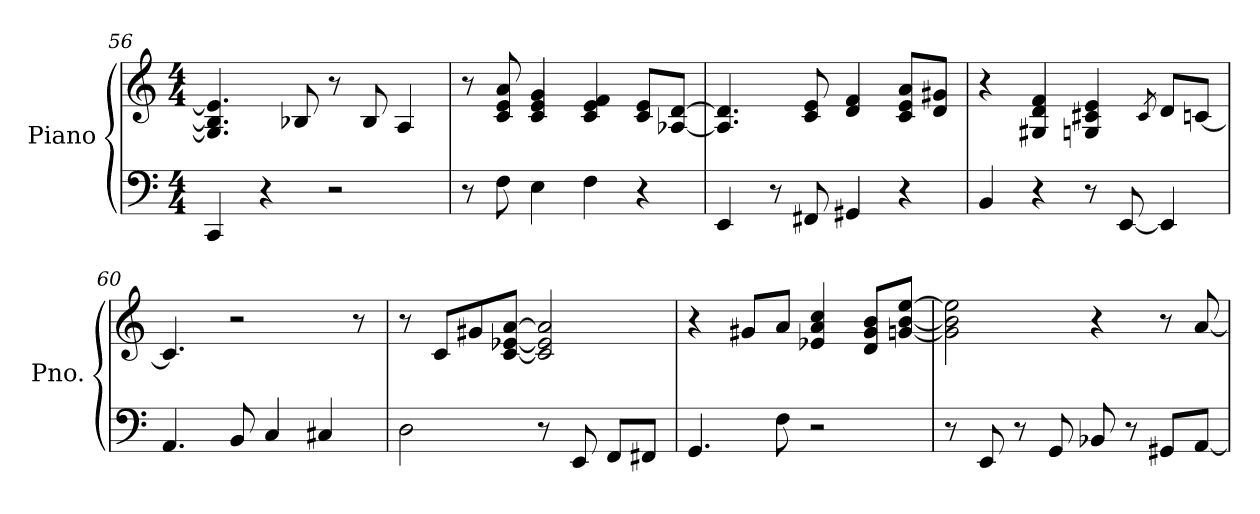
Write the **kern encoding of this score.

**kern	**kern
*part1	*part1
*staff2	*staff1
*I"Piano	*
*I'Pno.	*
*clefF4	*clefG2
*k[]	*k[]
*M4/4	*M4/4
=56	=56
4CC/	4.G/] 4.B/] 4.e/]
4r	.
.	8B-X/
2r	8r
.	8B-/
.	4A/
!!LO:LB:g=z
=57	=57
8r	8r
8F\	8c/ 8e/ 8a/
4E\	4c/ 4e/ 4g/
4F\	4c/ 4e/ 4f/
4r	8c/ 8e/L
.	[8A-X/ [8d/J
=58	=58
4EE/	4.A-/] 4.d/]
8r	.
8FF#X/	8c/ 8e/
4GG#X/	4d/ 4f/
4r	8c/ 8e/ 8a/L
.	8d/ 8g#X/J
=59	=59
4BB/	4r
4r	4G#X/ 4d/ 4f/
8r	4Gn/ 4c#X/ 4e/
[8EE/	.
.	8qc#/
4EE/]	8d/L
.	[8cn/J
=60	=60
4.AA/	4.c/]
8BB/	2r
4C/	.
4C#X/	.
.	8r
!!LO:PB:g=z
=61	=61
2D\	8r
.	8c/L
.	8g#X/
.	[8c/ [8e-X/ [8a/J
8r	2c/] 2e-/] 2a/]
8EE/	.
8FF/L	.
8FF#X/J	.
=62	=62
4.GG/	4r
.	8g#X/L
8F\	8a/J
2r	4e-X/ 4a/ 4cc/
.	8d/ 8g#/ 8b/L
.	[8gn/ [8b/ [8ee/J
=63	=63
8r	2g\] 2b\] 2ee\]
8EE/	.
8r	.
8GG/	.
8BB-X/	4r
8r	.
8GG#X/L	8r
[8AA/J	[8a/
=	=
*-	*-
